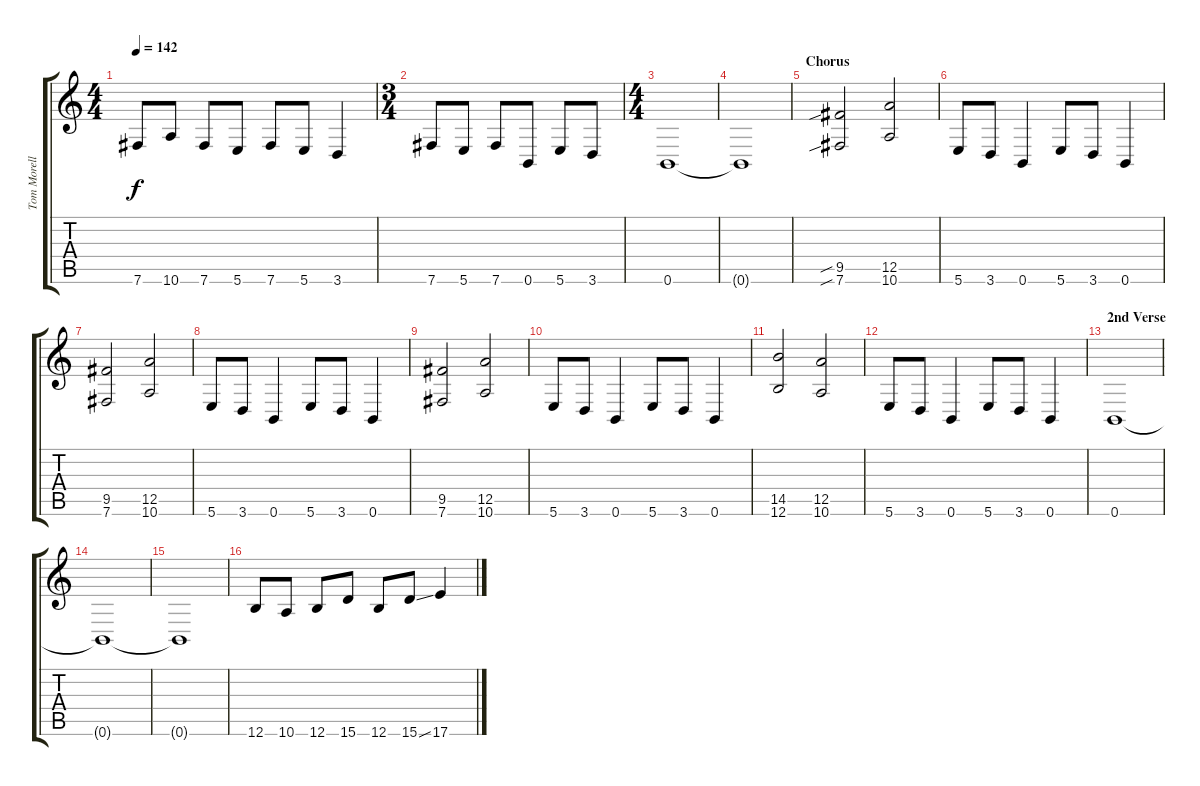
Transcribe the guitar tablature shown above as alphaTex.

\track ("Tom Morello" "Tom Morell") {instrument distortionguitar}
\staff {score tabs}
\tuning (E4 B3 G3 D3 A2 B1) {hide}
\ts (4 4)
\tempo 142
\clef g2
\ks c
7.6.8{dy f} 10.6.8 7.6.8 5.6.8 7.6.8 5.6.8 3.6.4 |
\ts (3 4)
7.6.8 5.6.8 7.6.8 0.6.8 5.6.8 3.6.8 |
\ts (4 4)
0.6.1 |
0.6{t}.1 |
\section ("" "Chorus")
(9.5{sib} 7.6{sib}).2 (12.5 10.6).2 |
5.6.8 3.6.8 0.6.4 5.6.8 3.6.8 0.6.4 |
(9.5 7.6).2 (12.5 10.6).2 |
5.6.8 3.6.8 0.6.4 5.6.8 3.6.8 0.6.4 |
(9.5 7.6).2 (12.5 10.6).2 |
5.6.8 3.6.8 0.6.4 5.6.8 3.6.8 0.6.4 |
(14.5 12.6).2 (12.5 10.6).2 |
5.6.8 3.6.8 0.6.4 5.6.8 3.6.8 0.6.4 |
\section ("" "2nd Verse")
0.6.1 |
0.6{t}.1 |
0.6{t}.1 |
12.6.8 10.6.8 12.6.8 15.6.8 12.6.8 15.6{ss}.8 17.6.4
